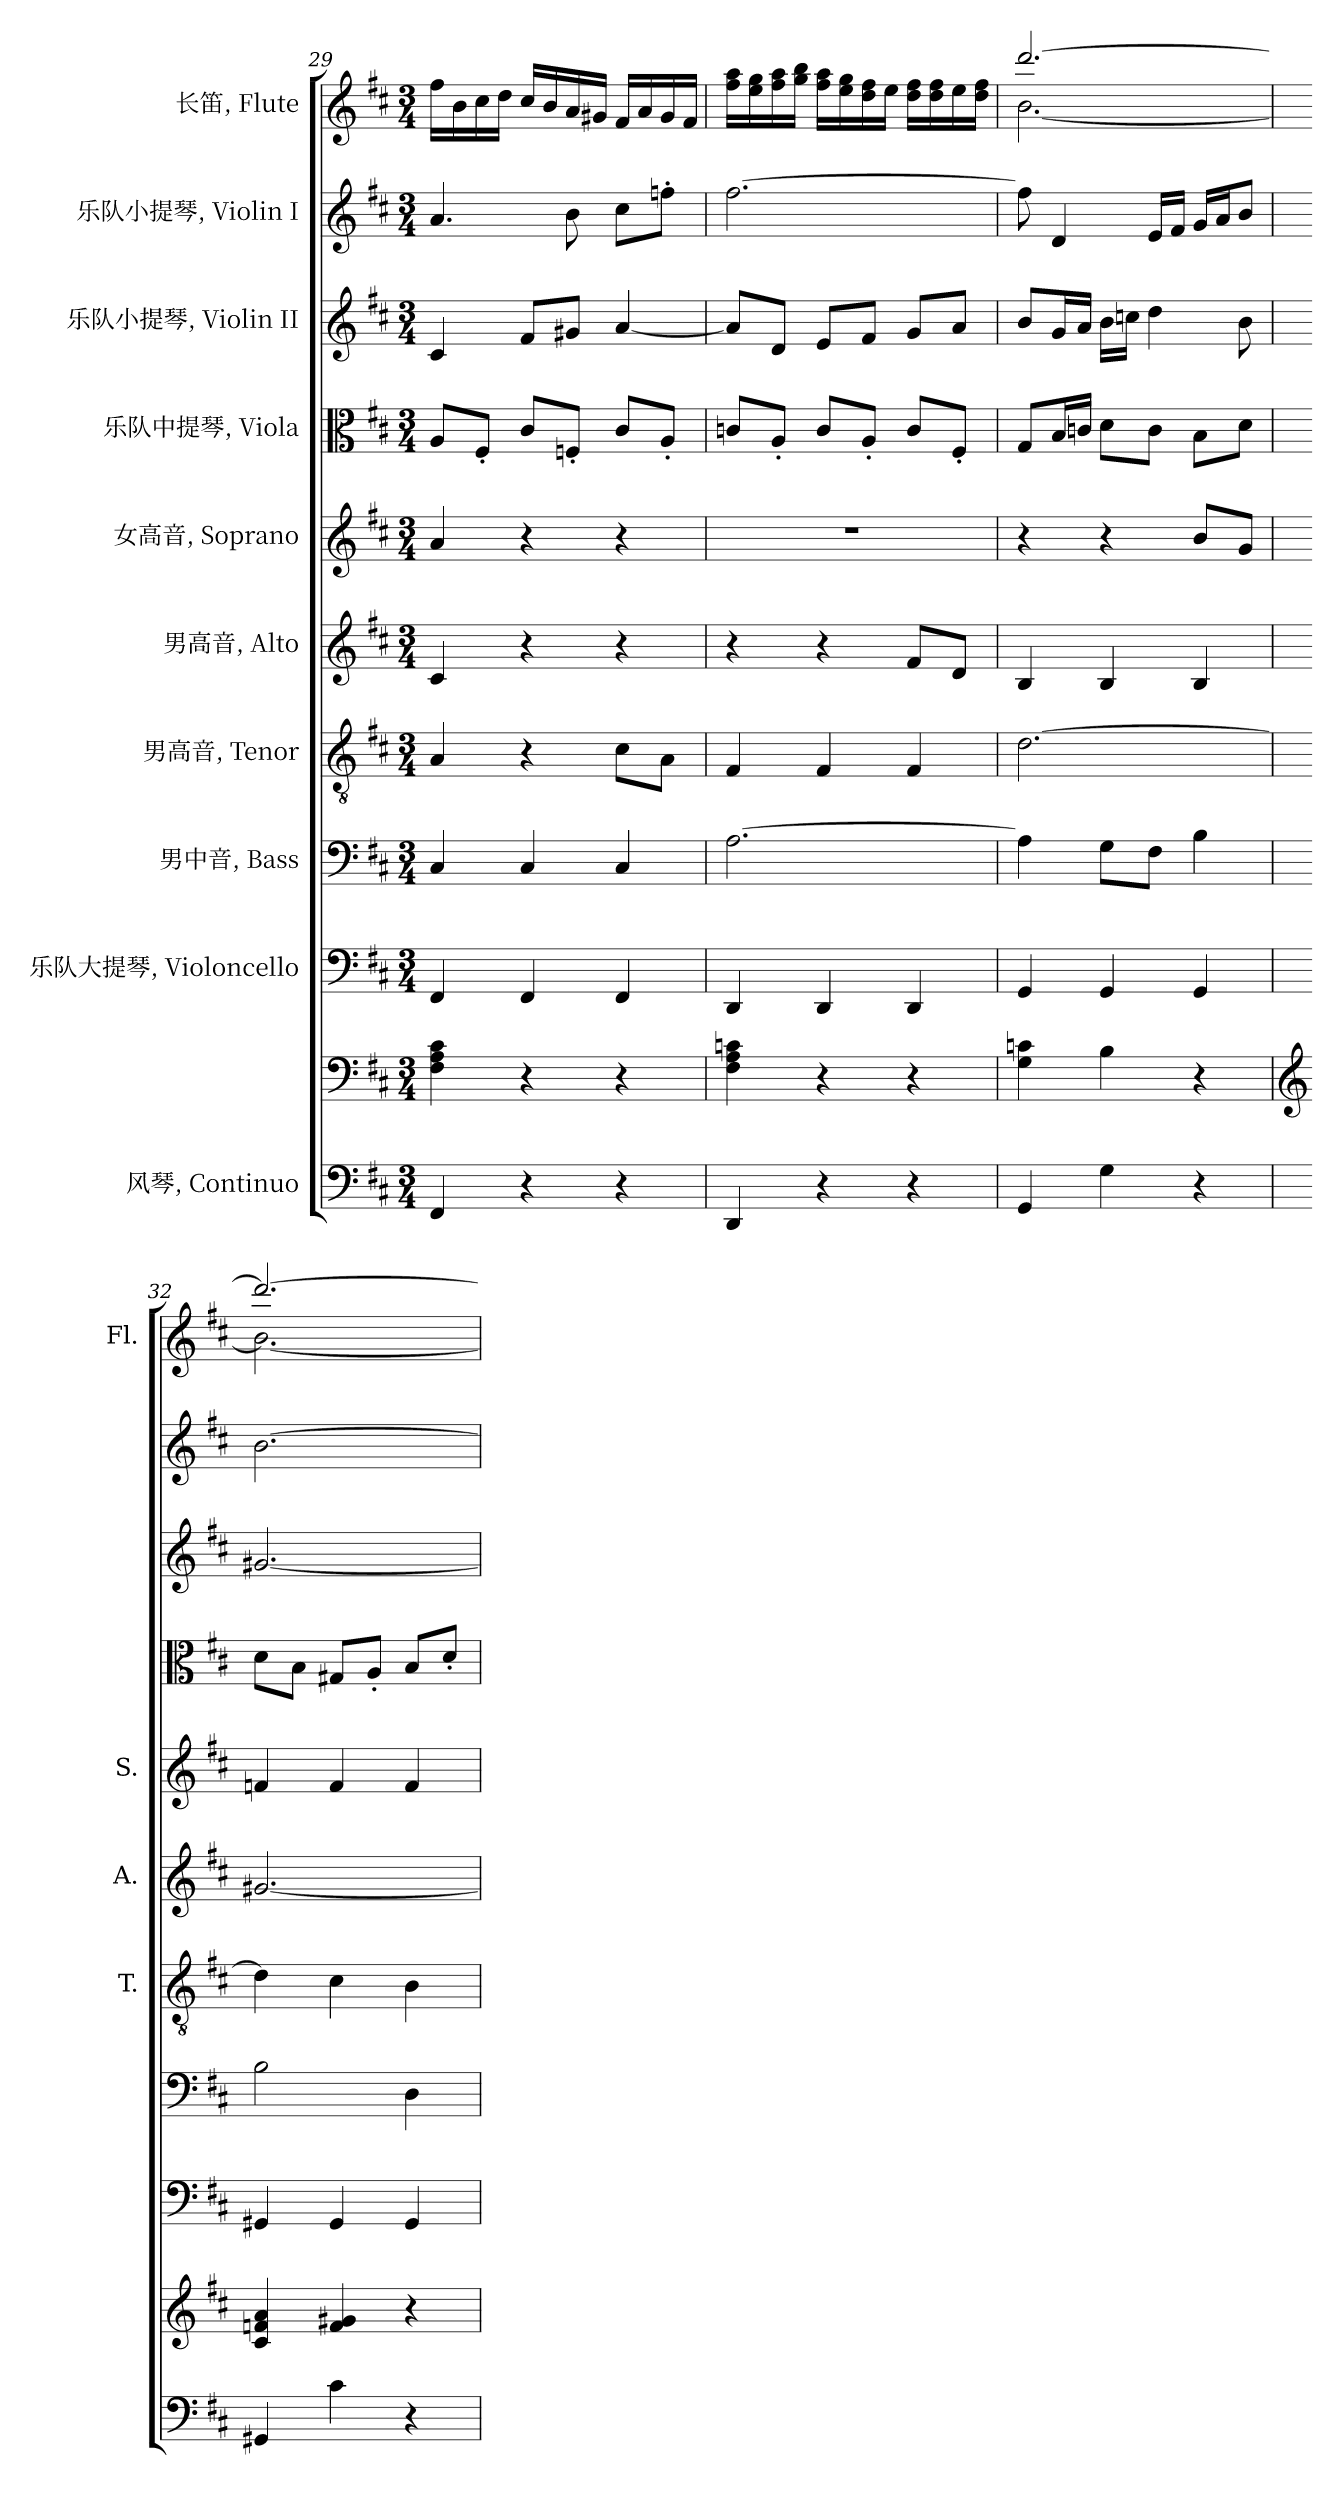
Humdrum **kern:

**kern	**kern	**kern	**kern	**kern	**kern	**kern	**kern	**kern	**kern	**kern
*part10	*part10	*part9	*part8	*part7	*part6	*part5	*part4	*part3	*part2	*part1
*staff11	*staff10	*staff9	*staff8	*staff7	*staff6	*staff5	*staff4	*staff3	*staff2	*staff1
*I"风琴, Continuo	*	*I"乐队大提琴, Violoncello	*I"男中音, Bass	*I"男高音, Tenor	*I"男高音, Alto	*I"女高音, Soprano	*I"乐队中提琴, Viola	*I"乐队小提琴, Violin II	*I"乐队小提琴, Violin I	*I"长笛, Flute
*	*	*	*	*I'T.	*I'A.	*I'S.	*	*	*	*I'Fl.
*clefF4	*clefF4	*clefF4	*clefF4	*clefGv2	*clefG2	*clefG2	*clefC3	*clefG2	*clefG2	*clefG2
*k[f#c#]	*k[f#c#]	*k[f#c#]	*k[f#c#]	*k[f#c#]	*k[f#c#]	*k[f#c#]	*k[f#c#]	*k[f#c#]	*k[f#c#]	*k[f#c#]
*M3/4	*M3/4	*M3/4	*M3/4	*M3/4	*M3/4	*M3/4	*M3/4	*M3/4	*M3/4	*M3/4
=29	=29	=29	=29	=29	=29	=29	=29	=29	=29	=29
4FF#/	4F#\ 4A\ 4c#\	4FF#/	4C#/	4A/	4c#/	4a/	8A/L	4c#/	4.a/	16ff#\LL
.	.	.	.	.	.	.	.	.	.	16b\
.	.	.	.	.	.	.	8F#'/J	.	.	16cc#\
.	.	.	.	.	.	.	.	.	.	16dd\JJ
4r	4r	4FF#/	4C#/	4r	4r	4r	8c#/L	8f#/L	.	16cc#/LL
.	.	.	.	.	.	.	.	.	.	16b/
.	.	.	.	.	.	.	8Fn'/J	8g#X/J	8b\	16a/
.	.	.	.	.	.	.	.	.	.	16g#X/JJ
4r	4r	4FF#/	4C#/	8c#\L	4r	4r	8c#/L	[4a/	8cc#\L	16f#/LL
.	.	.	.	.	.	.	.	.	.	16a/
.	.	.	.	8A\J	.	.	8A'/J	.	8ffn'\J	16g#/
.	.	.	.	.	.	.	.	.	.	16f#/JJ
!!LO:PB:g=z
=30	=30	=30	=30	=30	=30	=30	=30	=30	=30	=30
4DD/	4F#\ 4A\ 4cn\	4DD/	[2.A\	4F#/	4r	2.r	8cn/L	8a/L]	[2.ff#\	16ff#\ 16aa\LL
.	.	.	.	.	.	.	.	.	.	16ee\ 16gg\
.	.	.	.	.	.	.	8A'/J	8d/J	.	16ff#\ 16aa\
.	.	.	.	.	.	.	.	.	.	16gg\ 16bb\JJ
4r	4r	4DD/	.	4F#/	4r	.	8c/L	8e/L	.	16ff#\ 16aa\LL
.	.	.	.	.	.	.	.	.	.	16ee\ 16gg\
.	.	.	.	.	.	.	8A'/J	8f#/J	.	16dd\ 16ff#\
.	.	.	.	.	.	.	.	.	.	16ee\JJ
4r	4r	4DD/	.	4F#/	8f#/L	.	8c/L	8g/L	.	16dd\ 16ff#\LL
.	.	.	.	.	.	.	.	.	.	16dd\ 16ff#\
.	.	.	.	.	8d/J	.	8F#'/J	8a/J	.	16ee\
.	.	.	.	.	.	.	.	.	.	16dd\ 16ff#\JJ
=31	=31	=31	=31	=31	=31	=31	=31	=31	=31	=31
*	*	*	*	*	*	*	*	*	*	*^
4GG/	4G\ 4cn\	4GG/	4A\]	[2.d\	4B/	4r	8G/L	8b/L	8ff#\]	[2.ddd/	[2.b\
.	.	.	.	.	.	.	16B/L	16g/L	4d/	.	.
.	.	.	.	.	.	.	16cn/JJ	16a/JJ	.	.	.
4G\	4B\	4GG/	8G\L	.	4B/	4r	8d\L	16b\LL	.	.	.
.	.	.	.	.	.	.	.	16ccn\JJ	.	.	.
.	.	.	8F#\J	.	.	.	8c\J	4dd\	16e/LL	.	.
.	.	.	.	.	.	.	.	.	16f#/JJ	.	.
4r	4r	4GG/	4B\	.	4B/	8b/L	8B\L	.	16g/LL	.	.
.	.	.	.	.	.	.	.	.	16a/J	.	.
.	.	.	.	.	.	8g/J	8d\J	8b\	8b/J	.	.
=32	=32	=32	=32	=32	=32	=32	=32	=32	=32	=32	=32
*	*clefG2	*	*	*	*	*	*	*	*	*	*
4GG#X/	4c#/ 4fn/ 4a/	4GG#X/	2B\	4d\]	[2.g#X/	4fn/	8d\L	[2.g#X/	[2.b\	2.ddd/_	2.b\_
.	.	.	.	.	.	.	8B\J	.	.	.	.
4c#\	4f/ 4g#X/	4GG#/	.	4c#\	.	4f/	8G#X/L	.	.	.	.
.	.	.	.	.	.	.	8A'/J	.	.	.	.
4r	4r	4GG#/	4D\	4B\	.	4f/	8B/L	.	.	.	.
.	.	.	.	.	.	.	8d'/J	.	.	.	.
*	*	*	*	*	*	*	*	*	*	*v	*v
=	=	=	=	=	=	=	=	=	=	=
*-	*-	*-	*-	*-	*-	*-	*-	*-	*-	*-
